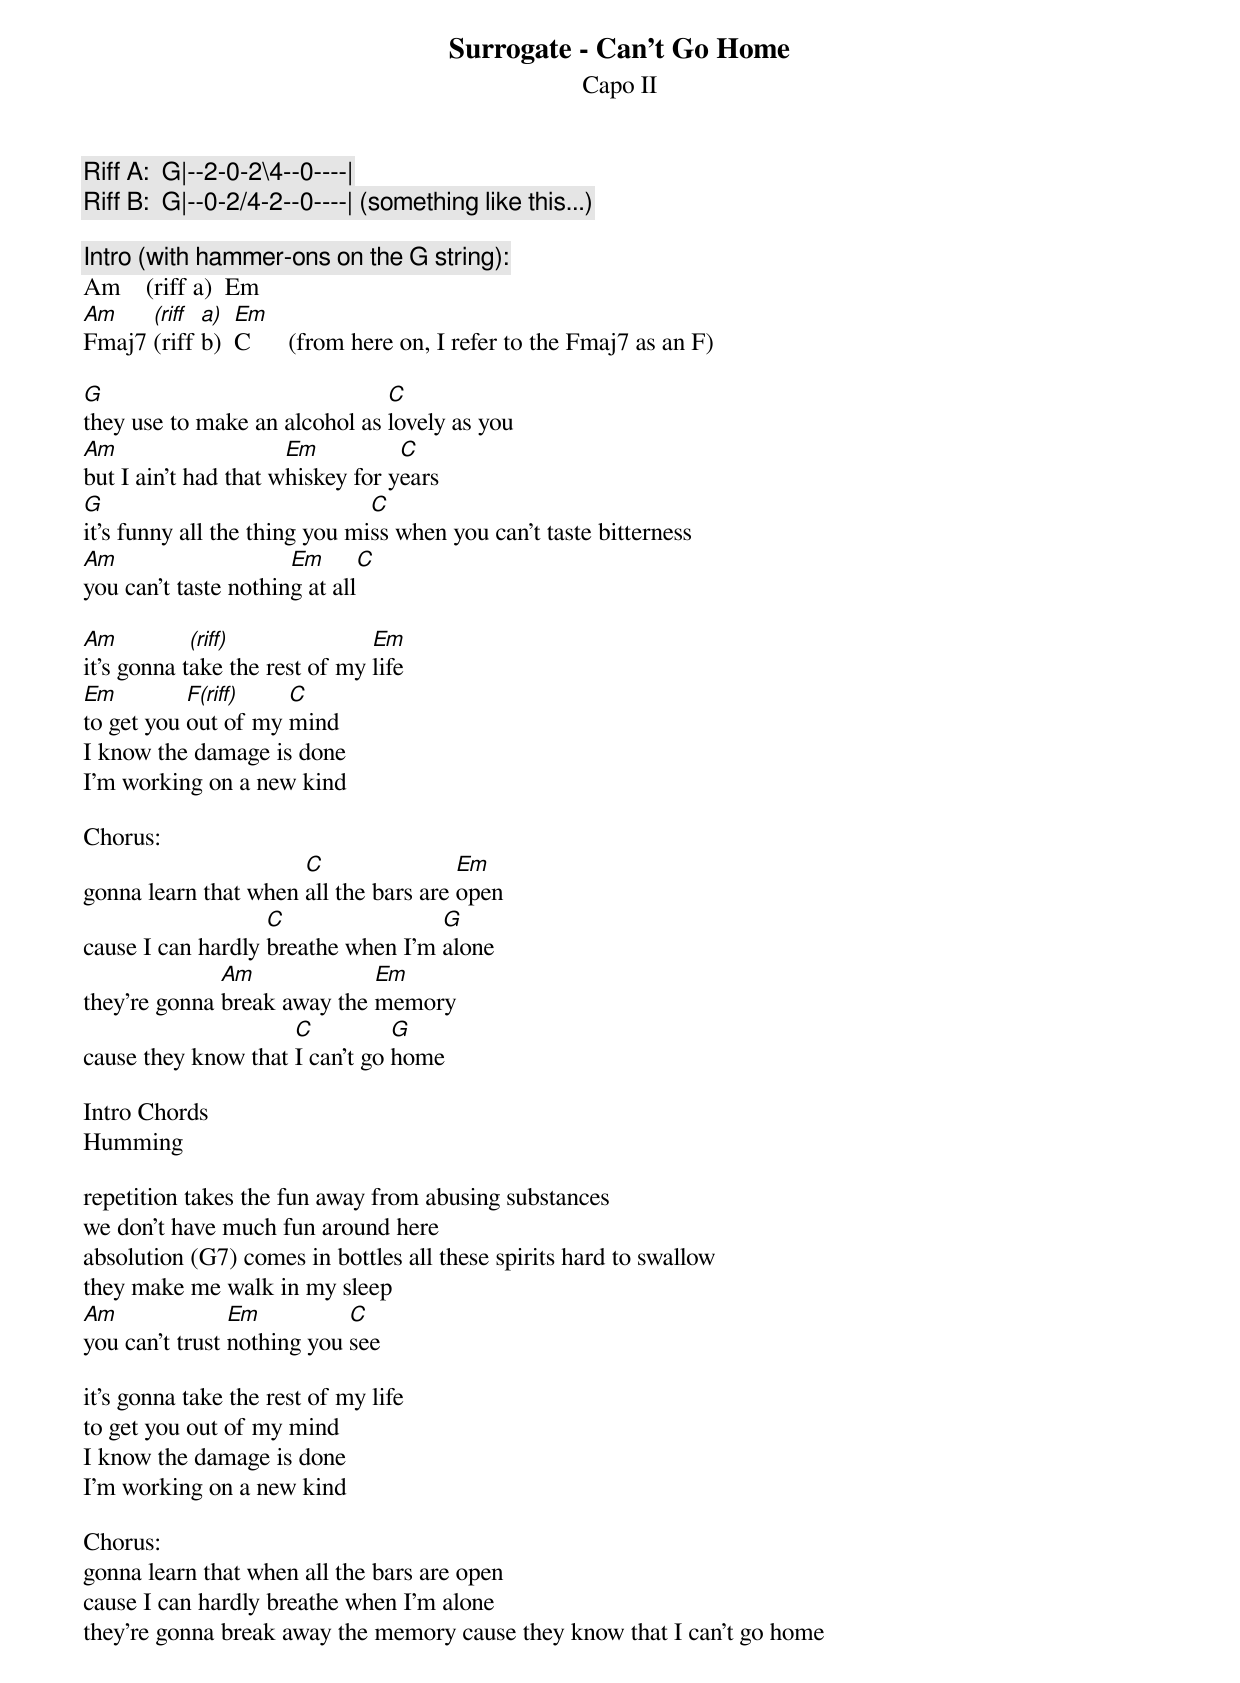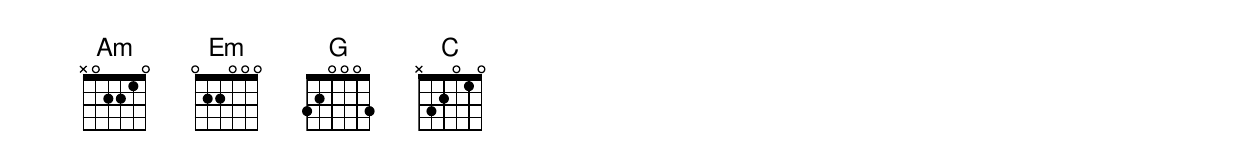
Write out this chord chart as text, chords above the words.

Surrogate - Can't Go Home
Capo II

Riff A:  G|--2-0-2\4--0----|
Riff B:  G|--0-2/4-2--0----| (something like this...)

Intro (with hammer-ons on the G string):
Am    (riff a)  Em
Fmaj7 (riff a)  C      (Fmaj7 = xx3210)
Am    (riff a)  Em
Fmaj7 (riff b)  C      (from here on, I refer to the Fmaj7 as an F)

G                              C
they use to make an alcohol as lovely as you
Am                    Em          C
but I ain't had that whiskey for years
G                              C
it's funny all the thing you miss when you can't taste bitterness
Am                    Em          C
you can't taste nothing at all

Am          (riff)             Em
it's gonna take the rest of my life
Em         F(riff)   C
to get you out of my mind
I know the damage is done
I'm working on a new kind

Chorus:
                      C	               Em
gonna learn that when all the bars are open
                   C                G
cause I can hardly breathe when I'm alone
              Am             Em
they're gonna break away the memory
                     C          G
cause they know that I can't go home

Intro Chords
Humming

repetition takes the fun away from abusing substances
we don't have much fun around here
absolution (G7) comes in bottles all these spirits hard to swallow
they make me walk in my sleep
Am              Em          C
you can't trust nothing you see

it's gonna take the rest of my life
to get you out of my mind
I know the damage is done
I'm working on a new kind

Chorus:
gonna learn that when all the bars are open
cause I can hardly breathe when I'm alone
they're gonna break away the memory cause they know that I can't go home
